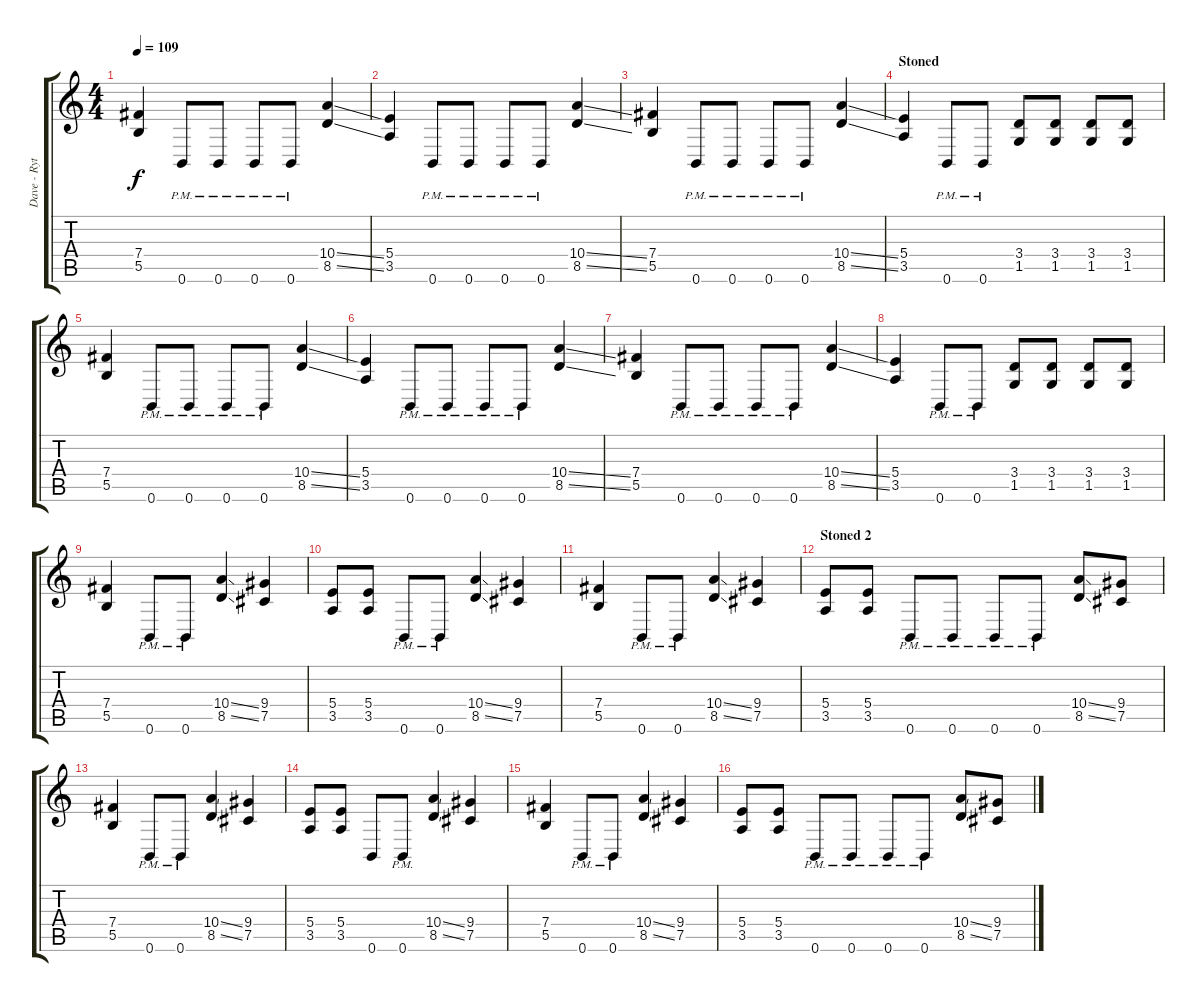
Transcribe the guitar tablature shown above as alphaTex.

\track ("Dave - Rythm" "Dave - Ryt") {instrument distortionguitar}
\staff {score tabs}
\tuning (Db4 Ab3 E3 B2 Gb2 B1) {hide}
\ts (4 4)
\tempo 109
\clef g2
\ks c
(7.4 5.5).4{dy f} 0.6{pm}.8 0.6{pm}.8 0.6{pm}.8 0.6{pm}.8 (10.4{ss} 8.5{ss}).4 |
(5.4 3.5).4 0.6{pm}.8 0.6{pm}.8 0.6{pm}.8 0.6{pm}.8 (10.4{ss} 8.5{ss}).4 |
(7.4 5.5).4 0.6{pm}.8 0.6{pm}.8 0.6{pm}.8 0.6{pm}.8 (10.4{ss} 8.5{ss}).4 |
\section ("" "Stoned")
(5.4 3.5).4 0.6{pm}.8 0.6{pm}.8 (3.4 1.5).8 (3.4 1.5).8 (3.4 1.5).8 (3.4 1.5).8 |
(7.4 5.5).4 0.6{pm}.8 0.6{pm}.8 0.6{pm}.8 0.6{pm}.8 (10.4{ss} 8.5{ss}).4 |
(5.4 3.5).4 0.6{pm}.8 0.6{pm}.8 0.6{pm}.8 0.6{pm}.8 (10.4{ss} 8.5{ss}).4 |
(7.4 5.5).4 0.6{pm}.8 0.6{pm}.8 0.6{pm}.8 0.6{pm}.8 (10.4{ss} 8.5{ss}).4 |
(5.4 3.5).4 0.6{pm}.8 0.6{pm}.8 (3.4 1.5).8 (3.4 1.5).8 (3.4 1.5).8 (3.4 1.5).8 |
(7.4 5.5).4 0.6{pm}.8 0.6{pm}.8 (10.4{ss} 8.5{ss}).4 (9.4 7.5).4 |
(5.4 3.5).8 (5.4 3.5).8 0.6{pm}.8 0.6{pm}.8 (10.4{ss} 8.5{ss}).4 (9.4 7.5).4 |
(7.4 5.5).4 0.6{pm}.8 0.6{pm}.8 (10.4{ss} 8.5{ss}).4 (9.4 7.5).4 |
\section ("" "Stoned 2")
(5.4 3.5).8 (5.4 3.5).8 0.6{pm}.8 0.6{pm}.8 0.6{pm}.8 0.6{pm}.8 (10.4{ss} 8.5{ss}).8 (9.4 7.5).8 |
(7.4 5.5).4 0.6{pm}.8 0.6{pm}.8 (10.4{ss} 8.5{ss}).4 (9.4 7.5).4 |
(5.4 3.5).8 (5.4 3.5).8 0.6.8 0.6{pm}.8 (10.4{ss} 8.5{ss}).4 (9.4 7.5).4 |
(7.4 5.5).4 0.6{pm}.8 0.6{pm}.8 (10.4{ss} 8.5{ss}).4 (9.4 7.5).4 |
(5.4 3.5).8 (5.4 3.5).8 0.6{pm}.8 0.6{pm}.8 0.6{pm}.8 0.6{pm}.8 (10.4{ss} 8.5{ss}).8 (9.4 7.5).8
